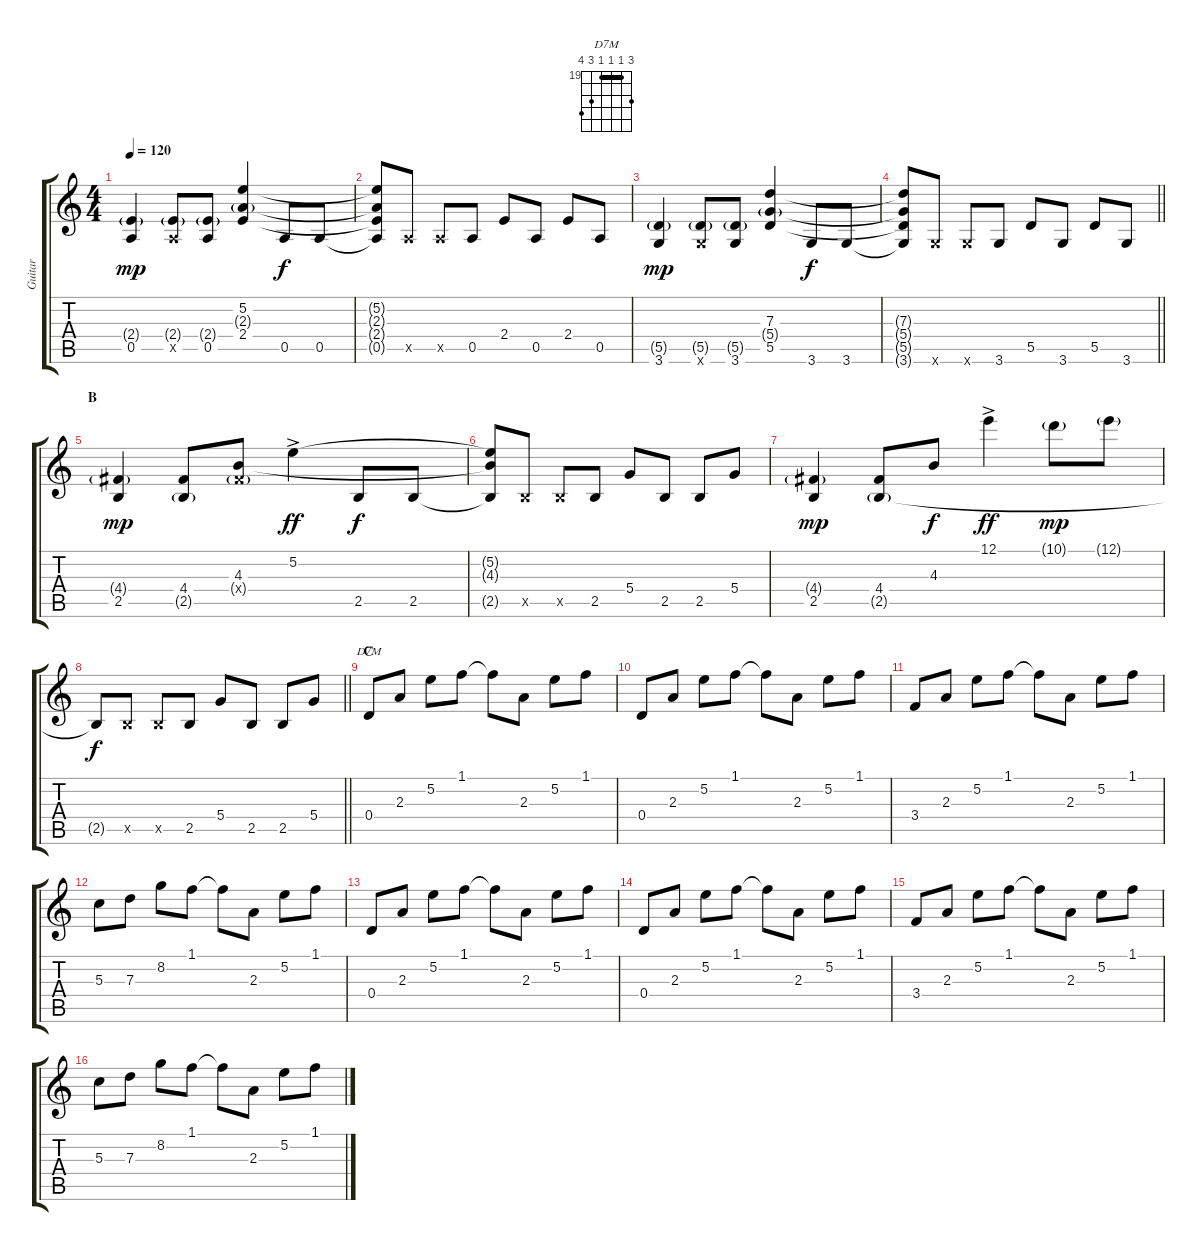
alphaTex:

\track ("Guitar" "Guitar") {instrument electricguitarclean}
\staff {score tabs}
\tuning (E4 B3 G3 D3 A2 E2) {hide}
\chord ("D7M" 21 19 19 19 21 22) {firstfret 19 barre 19}
\ts (4 4)
\tempo 120
\clef g2
\ks c
(2.4{g} 0.5).4{dy mp} (2.4{g} 0.5{x}).8 (2.4{g} 0.5).8 (5.2 2.3{g} 2.4).4 0.5.8{dy f} 0.5.8 |
(5.2{t} 2.3{t} 2.4{t} 0.5{t}).8 0.5{x}.8 0.5{x}.8 0.5.8 2.4.8 0.5.8 2.4.8 0.5.8 |
(5.5{g} 3.6).4{dy mp} (5.5{g} 3.6{x}).8 (5.5{g} 3.6).8 (7.3 5.4{g} 5.5).4 3.6.8{dy f} 3.6.8 |
\barLineRight lightlight
(7.3{t} 5.4{t} 5.5{t} 3.6{t}).8 3.6{x}.8 3.6{x}.8 3.6.8 5.5.8 3.6.8 5.5.8 3.6.8 |
\section ("" "B")
(4.4{g} 2.5).4{dy mp} (4.4 2.5{g}).8 (4.3 4.4{g x}).8 5.2{ac}.4{dy ff} 2.5.8{dy f} 2.5.8 |
(5.2{t} 4.3{t} 2.5{t}).8 2.5{x}.8 2.5{x}.8 2.5.8 5.4.8 2.5.8 2.5.8 5.4.8 |
(4.4{g} 2.5).4{dy mp} (4.4 2.5{g}).8 4.3.8{dy f} 12.1{ac}.4{dy ff volume 6 instrument electricguitarclean} 10.1{g}.8{dy mp} 12.1{g}.8 |
\barLineRight lightlight
2.5{t}.8{dy f volume 14 instrument electricguitarclean} 2.5{x}.8 2.5{x}.8 2.5.8 5.4.8 2.5.8 2.5.8 5.4.8 |
\section ("" "C")
0.4.8{ch "D7M" instrument electricguitarclean} 2.3.8 5.2.8 1.1.8 1.1{t}.8 2.3.8 5.2.8 1.1.8 |
0.4.8{instrument electricguitarclean} 2.3.8 5.2.8 1.1.8 1.1{t}.8 2.3.8 5.2.8 1.1.8 |
3.4.8{instrument electricguitarclean} 2.3.8 5.2.8 1.1.8 1.1{t}.8 2.3.8 5.2.8 1.1.8 |
5.3.8{instrument electricguitarclean} 7.3.8 8.2.8 1.1.8 1.1{t}.8 2.3.8 5.2.8 1.1.8 |
0.4.8{instrument electricguitarclean} 2.3.8 5.2.8 1.1.8 1.1{t}.8 2.3.8 5.2.8 1.1.8 |
0.4.8{instrument electricguitarclean} 2.3.8 5.2.8 1.1.8 1.1{t}.8 2.3.8 5.2.8 1.1.8 |
3.4.8{instrument electricguitarclean} 2.3.8 5.2.8 1.1.8 1.1{t}.8 2.3.8 5.2.8 1.1.8 |
5.3.8{instrument electricguitarclean} 7.3.8 8.2.8 1.1.8 1.1{t}.8 2.3.8 5.2.8 1.1.8
